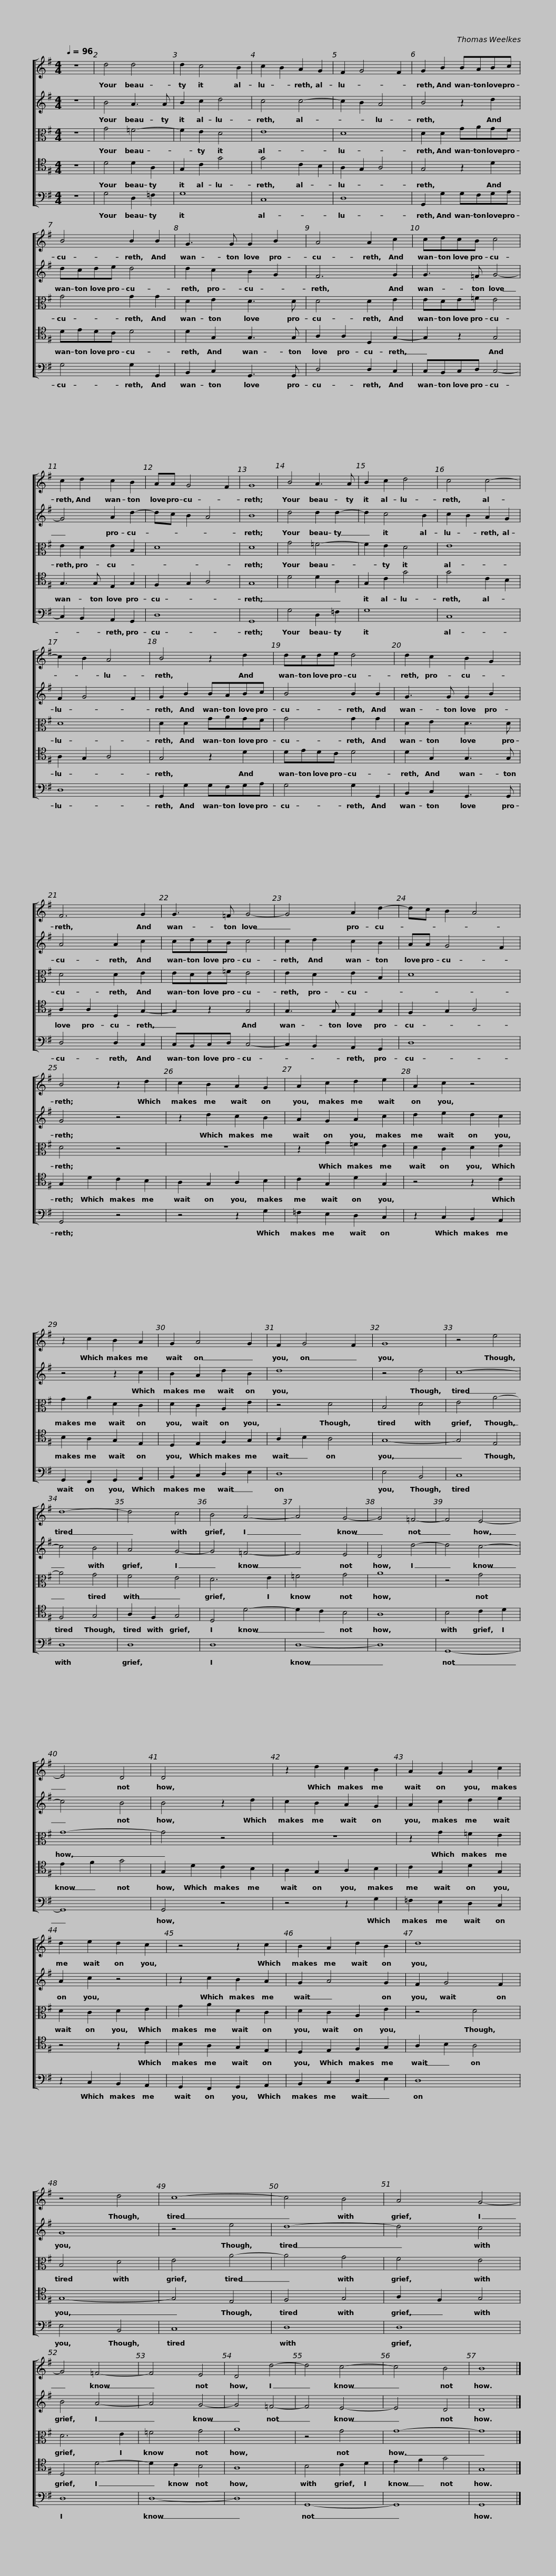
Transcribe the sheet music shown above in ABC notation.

X:1
%%score [ 1 2 3 4 5 ]
L:1/8
Q:1/4=96
M:4/4
I:linebreak $
K:G
V:1 treble
V:2 treble
V:3 alto
V:4 tenor
V:5 bass
V:1
 z8 | d4 d4 | d2 c4 B2 | c2 B2 A2 G2 | F2 G4 F2 | %5
 G2 B2 BABc |$ B4 B2 B2 | G3 G G2 B2 | A4 A2 c2 | cdcB c4 |$ %10
 c2 d2 c2 B2 | AA G4 F2 | G8 | B4 A3 A | B2 c2 d4 | %15
 c4 c4- |$ c2 B2 A4 | B4 z2 d2 | dcde d4 | d2 c2 B2 G2 |$ %20
 F6 G2 |$ G3 =F G4- | G4 A2 d2- | dc B2 A4 | B4 z2 d2 |$ %25
 c2 B2 A2 G2 |$ A2 c2 d2 e2 | A2 c2 z4 | z2 c2 B2 A2 |$ G2 A4 G2 | %30
 F2 G4 F2 |$ G8 | z4 e4 | d8- | d4 c4 | %35
 B4 A4- | A4 G4- | G4 =F4- |$ F4 E4- | E4 D4 | %40
 D4 x4 | z2 d2 c2 B2 |$ A2 G2 A2 c2 |$ d2 e2 d2 c2 | z4 z2 c2 | %45
 B2 A2 d2 B2 | d8 |$ z4 d4 |$ c8- | c4 B4 | %50
 A4 G4- | G4 =F4- | F4 E4 |$ D4 d4- | d4 c4- | %55
 c4 B4 | B8 |] %57
V:2
 z8 | B4 A3 A | B2 c2 d4 | c4 c4- | c2 B2 A4 | %5
 B4 z2 d2 |$ dcde d4 | d2 c2 B2 G2 | F6 G2 | G3 =F G4- |$ %10
 G4 A2 d2- | dc B2 A4 | B8 | d4 d2 d2- | d2 c4 B2 | %15
 c2 B2 A2 G2 |$ F2 G4 F2 | G2 B2 BABc | B4 B2 B2 | G3 G G2 B2 |$ %20
 A4 A2 c2 |$ cdcB c4 | c2 d2 c2 B2 | AA G4 F2 | G4 z4 |$ %25
 z2 d2 c2 B2 |$ A2 G2 A2 c2 | d2 e2 d2 c2 | z4 z2 c2 |$ B2 A2 d2 B2 | %30
 d8 |$ z4 d4 | c8- | c4 B4 | A4 G4- | %35
 G4 =F4- | F4 E4 | D4 d4- |$ d4 c4- | c4 B4 | %40
 B4 z2 d2 | c2 B2 A2 G2 |$ A2 c2 d2 e2 |$ A2 c2 z4 | z2 c2 B2 A2 | %45
 G2 A4 G2 | F2 G4 F2 |$ G8 |$ z4 e4 | d8- | %50
 d4 c4 | B4 A4- | A4 G4- |$ G4 =F4- | F4 E4- | %55
 E4 D4 | D8 |] %57
V:3
 z8 | G4 =F4- | F2 E2 D4 | E8 | D8 | %5
 D2 D2 GAGF |$ G4 G2 G2 | D2 E2 D3 D | D4 D2 E2 | EDE=F E4 |$ %10
 E2 D2 E2 B,2 | D8 | D8 | G4 =F4- | F2 E2 D4 | %15
 E8 |$ D8 | D2 D2 GAGF | G4 G2 G2 | D2 E2 D3 D |$ %20
 D4 D2 E2 |$ EDE=F E4 | E2 D2 E2 B,2 | D8 | D4 z4 |$ %25
 z8 |$ z2 G2 =F2 E2 | D2 C2 D2 E2 | G2 A2 D2 C2 |$ D2 C2 A,2 E2 | %30
 z4 D4 |$ B,4 D4 | E4 A4- | A4 G4 | F4 E4 | %35
 D6 E2 | =F4 G4 | A8 |$ z4 G4 | G8- | %40
 G4 z4 | z8 |$ z2 G2 =F2 E2 |$ D2 C2 D2 E2 | G2 A2 D2 C2 | %45
 D2 C2 A,2 E2 | z4 D4 |$ B,4 D4 |$ E4 A4- | A4 G4 | %50
 F4 E4 | D6 E2 | =F4 G4 |$ A8 | z4 G4 | %55
 G8- | G8 |] %57
V:4
 z8 | D4 D2 A,2 | G,2 C2 G4 | G4 C2 B,2 | A,2 G,2 A,4 | %5
 G,4 z2 D2 |$ DEDC D4 | D2 G,2 G,3 G, | A,2 A,2 D,2 G,2- | G,2 z2 G,4 |$ %10
 G,3 G, E,2 G,2 | F,2 G,2 A,4 | G,8 | D4 D2 A,2 | G,2 C2 G4 | %15
 G4 C2 B,2 |$ A,2 G,2 A,4 | G,4 z2 D2 | DEDC D4 | D2 G,2 G,3 G, |$ %20
 A,2 A,2 D,2 G,2- |$ G,2 z2 G,4 | G,3 G, E,2 G,2 | F,2 G,2 A,4 | G,2 D2 C2 B,2 |$ %25
 A,2 G,2 A,2 B,2 |$ C2 G,2 D2 G,2 | z4 z2 C2 | B,2 A,2 G,2 E,2 |$ D,2 E,2 F,2 G,2 | %30
 A,2 B,2 A,4 |$ G,8- | G,4 E,4 | F,4 G,4 | A,2 F,2 G,4 | %35
 D,4 D4- | D2 C2 B,4 | A,8 |$ B,4 C2 D2 | E2 F2 G4 | %40
 G,2 D2 C2 B,2 | A,2 G,2 A,2 B,2 |$ C2 G,2 D2 G,2 |$ z4 z2 C2 | B,2 A,2 G,2 E,2 | %45
 D,2 E,2 F,2 G,2 | A,2 B,2 A,4 |$ G,8- |$ G,4 E,4 | F,4 G,4 | %50
 A,2 F,2 G,4 | D,4 D4- | D2 C2 B,4 |$ A,8 | B,4 C2 D2 | %55
 E2 F2 G4 | G,8 |] %57
V:5
 z8 | G,4 D,2 =F,2 | G,8 | C,8 | D,8 | %5
 G,,2 G,2 G,F,G,A, |$ G,4 G,2 G,,2 | B,,2 C,2 G,,3 G,, | D,4 D,2 C,2 | C,B,,C,D, C,4- |$ %10
 C,2 B,,2 A,,2 G,,2 | D,8 | G,,8 | G,4 D,2 =F,2 | G,8 | %15
 C,8 |$ D,8 | G,,2 G,2 G,F,G,A, | G,4 G,2 G,,2 | B,,2 C,2 G,,3 G,, |$ %20
 D,4 D,2 C,2 |$ C,B,,C,D, C,4- | C,2 B,,2 A,,2 G,,2 | D,8 | G,,4 z4 |$ %25
 z4 z2 G,2 |$ =F,2 E,2 D,2 C,2 | z2 C,2 B,,2 A,,2 | G,,2 F,,2 G,,2 A,,2 |$ B,,2 C,2 D,2 E,2 | %30
 D,8 |$ E,4 B,,4 | C,8 | D,8 | D,8 | %35
 D,8 | D,8- | D,8 |$ G,,8- | G,,8 | %40
 G,,4 z4 | z4 z2 G,2 |$ =F,2 E,2 D,2 C,2 |$ z2 C,2 B,,2 A,,2 | G,,2 F,,2 G,,2 A,,2 | %45
 B,,2 C,2 D,2 E,2 | D,8 |$ E,4 B,,4 |$ C,8 | D,8 | %50
 D,8 | D,8 | D,8- |$ D,8 | G,,8- | %55
 G,,8 | G,,8 |] %57
